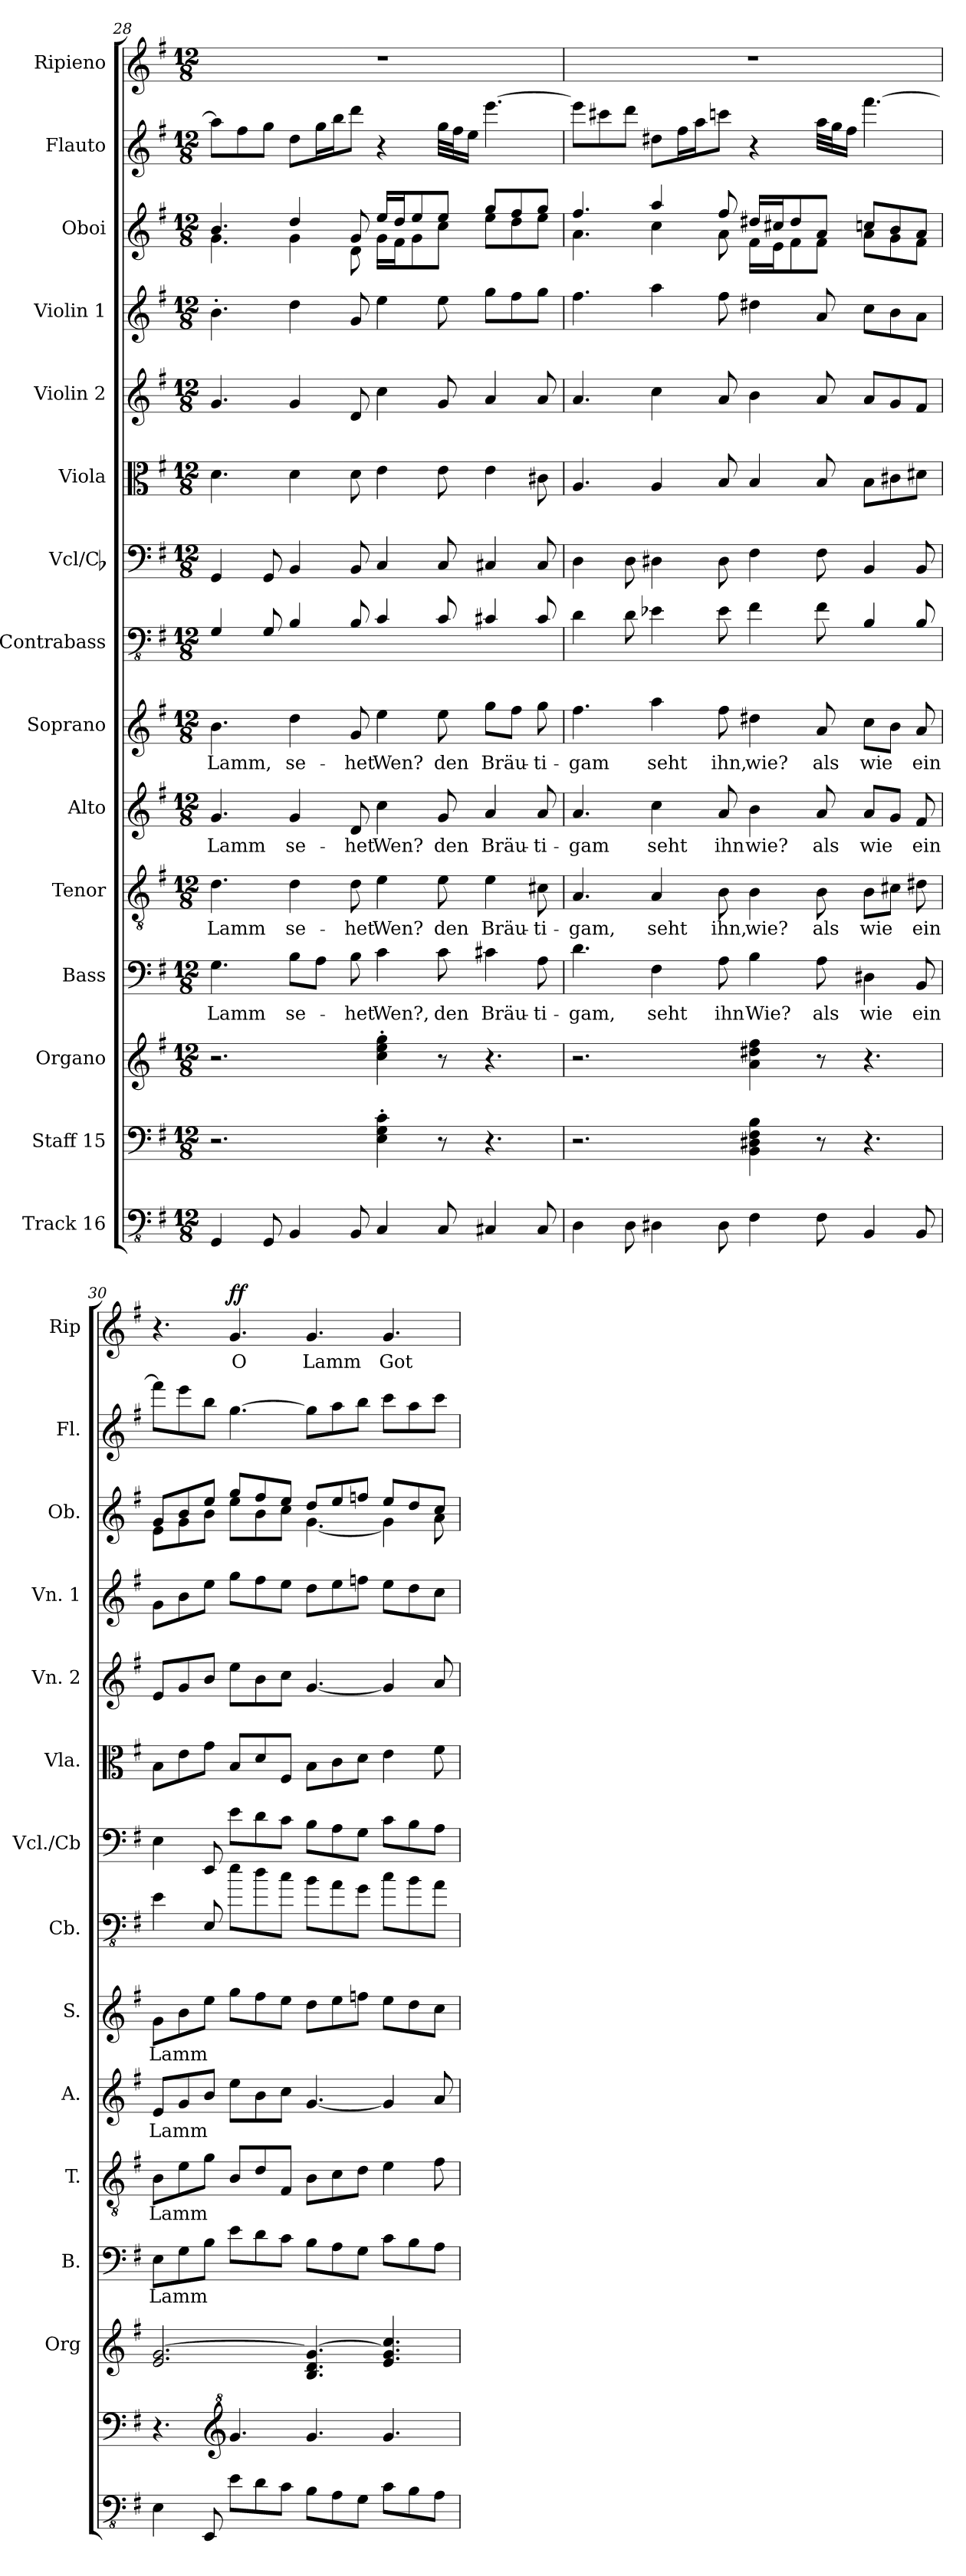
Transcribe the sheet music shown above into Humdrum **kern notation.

**kern	**kern	**kern	**kern	**text	**kern	**text	**kern	**text	**kern	**text	**kern	**kern	**kern	**kern	**kern	**kern	**kern	**kern	**text	**dynam
*part15	*part14	*part13	*part12	*part12	*part11	*part11	*part10	*part10	*part9	*part9	*part8	*part7	*part6	*part5	*part4	*part3	*part2	*part1	*part1	*part1
*staff15	*staff14	*staff13	*staff12	*staff12	*staff11	*staff11	*staff10	*staff10	*staff9	*staff9	*staff8	*staff7	*staff6	*staff5	*staff4	*staff3	*staff2	*staff1	*staff1	*staff1
*I"Track 16	*I"Staff 15	*I"Organo	*I"Bass	*	*I"Tenor	*	*I"Alto	*	*I"Soprano	*	*I"Contrabass	*I"Vcl/Cb	*I"Viola	*I"Violin 2	*I"Violin 1	*I"Oboi	*I"Flauto	*I"Ripieno	*	*
*	*	*I'Org	*I'B.	*	*I'T.	*	*I'A.	*	*I'S.	*	*I'Cb.	*I'Vcl./Cb	*I'Vla.	*I'Vn. 2	*I'Vn. 1	*I'Ob.	*I'Fl.	*I'Rip	*	*
!!LO:PB:g=z
*clefFv4	*clefF4	*clefG2	*clefF4	*	*clefGv2	*	*clefG2	*	*clefG2	*	*clefFv4	*clefF4	*clefC3	*clefG2	*clefG2	*clefG2	*clefG2	*clefG2	*	*
*	*	*	*	*	*	*	*	*	*	*	*ITrd7c12	*	*	*	*	*	*	*	*	*
*k[f#]	*k[f#]	*k[f#]	*k[f#]	*	*k[f#]	*	*k[f#]	*	*k[f#]	*	*k[f#]	*k[f#]	*k[f#]	*k[f#]	*k[f#]	*k[f#]	*k[f#]	*k[f#]	*	*
*M12/8	*M12/8	*M12/8	*M12/8	*	*M12/8	*	*M12/8	*	*M12/8	*	*M12/8	*M12/8	*M12/8	*M12/8	*M12/8	*M12/8	*M12/8	*M12/8	*	*
=28	=28	=28	=28	=28	=28	=28	=28	=28	=28	=28	=28	=28	=28	=28	=28	=28	=28	=28	=28	=28
*	*	*	*	*	*	*	*	*	*	*	*	*	*	*	*	*^	*	*	*	*
4GGG/	2.r	2.r	4.G\	Lamm	4.d\	Lamm	4.g/	Lamm	4.b\	Lamm,	4GGG/	4GG/	4.d\	4.g/	4.b'\	4.b/	4.g\	8aa\L]	1.r	.	.
.	.	.	.	.	.	.	.	.	.	.	.	.	.	.	.	.	.	8ff#\	.	.	.
8GGG/	.	.	.	.	.	.	.	.	.	.	8GGG/	8GG/	.	.	.	.	.	8gg\J	.	.	.
4BBB/	.	.	8B\L	se-	4d\	se-	4g/	se-	4dd\	se-	4BBB/	4BB/	4d\	4g/	4dd\	4dd/	4g\	8dd\L	.	.	.
.	.	.	8A\J	.	.	.	.	.	.	.	.	.	.	.	.	.	.	16gg\L	.	.	.
.	.	.	.	.	.	.	.	.	.	.	.	.	.	.	.	.	.	16bb\J	.	.	.
8BBB/	.	.	8B\	-het	8d\	-het	8d/	-het	8g/	-het	8BBB/	8BB/	8d\	8d/	8g/	8g/	8d\	8ddd\J	.	.	.
4CC/	4E\' 4G\' 4c\'	4cc\' 4ee\' 4gg\'	4c\	Wen?,	4e\	Wen?	4cc\	Wen?	4ee\	Wen?	4CC/	4C/	4e\	4cc\	4ee\	16ee/LL	16g\LL	4r	.	.	.
.	.	.	.	.	.	.	.	.	.	.	.	.	.	.	.	16dd/J	16f#\J	.	.	.	.
.	.	.	.	.	.	.	.	.	.	.	.	.	.	.	.	8ee/	8g\	.	.	.	.
8CC/	8r	8r	8c\	den	8e\	den	8g/	den	8ee\	den	8CC/	8C/	8e\	8g/	8ee\	8ee/J	8cc\J	32gg\LLL	.	.	.
.	.	.	.	.	.	.	.	.	.	.	.	.	.	.	.	.	.	32ff#\J	.	.	.
.	.	.	.	.	.	.	.	.	.	.	.	.	.	.	.	.	.	16ee\JJ	.	.	.
4CC#X/	4.r	4.r	4c#X\	Bräu-	4e\	Bräu-	4a/	Bräu-	8gg\L	Bräu-	4CC#X/	4C#X/	4e\	4a/	8gg\L	8gg/L	8ee\L	[4.eee\	.	.	.
.	.	.	.	.	.	.	.	.	8ff#\J	.	.	.	.	.	8ff#\	8ff#/	8dd\	.	.	.	.
8CC#/	.	.	8A\	-ti-	8c#X\	-ti-	8a/	-ti-	8gg\	-ti-	8CC#/	8C#/	8c#X\	8a/	8gg\J	8gg/J	8ee\J	.	.	.	.
=29	=29	=29	=29	=29	=29	=29	=29	=29	=29	=29	=29	=29	=29	=29	=29	=29	=29	=29	=29	=29	=29
4DD\	2.r	2.r	4.d\	-gam,	4.A/	-gam,	4.a/	-gam	4.ff#\	-gam	4DD\	4D\	4.A/	4.a/	4.ff#\	4.ff#/	4.a\	8eee\L]	1.r	.	.
.	.	.	.	.	.	.	.	.	.	.	.	.	.	.	.	.	.	8ccc#X\	.	.	.
8DD\	.	.	.	.	.	.	.	.	.	.	8DD\	8D\	.	.	.	.	.	8ddd\J	.	.	.
4DD#X\	.	.	4F#\	seht	4A/	seht	4cc\	seht	4aa\	seht	4EE-X\	4D#X\	4A/	4cc\	4aa\	4aa/	4cc\	8dd#X\L	.	.	.
.	.	.	.	.	.	.	.	.	.	.	.	.	.	.	.	.	.	16ff#\L	.	.	.
.	.	.	.	.	.	.	.	.	.	.	.	.	.	.	.	.	.	16aa\J	.	.	.
8DD#\	.	.	8A\	ihn	8B\	ihn,	8a/	ihn	8ff#\	ihn,	8EE-\	8D#\	8B/	8a/	8ff#\	8ff#/	8a\	8cccn\J	.	.	.
4FF#\	4BB\ 4D#X\ 4F#\ 4B\	4a\ 4dd#X\ 4ff#\	4B\	Wie?	4B\	wie?	4b\	wie?	4dd#X\	wie?	4FF#\	4F#\	4B/	4b\	4dd#X\	16dd#X/LL	16f#\LL	4r	.	.	.
.	.	.	.	.	.	.	.	.	.	.	.	.	.	.	.	16cc#X/J	16e\J	.	.	.	.
.	.	.	.	.	.	.	.	.	.	.	.	.	.	.	.	8dd#/	8f#\	.	.	.	.
8FF#\	8r	8r	8A\	als	8B\	als	8a/	als	8a/	als	8FF#\	8F#\	8B/	8a/	8a/	8a/J	8f#\J	32aa\LLL	.	.	.
.	.	.	.	.	.	.	.	.	.	.	.	.	.	.	.	.	.	32gg\J	.	.	.
.	.	.	.	.	.	.	.	.	.	.	.	.	.	.	.	.	.	16ff#\JJ	.	.	.
4BBB/	4.r	4.r	4D#X\	wie	8B\L	wie	8a/L	wie	8cc\L	wie	4BBB/	4BB/	8B\L	8a/L	8cc\L	8ccn/L	8a\L	[4.fff#\	.	.	.
.	.	.	.	.	8c#X\J	.	8g/J	.	8b\J	.	.	.	8c#X\	8g/	8b\	8b/	8g\	.	.	.	.
8BBB/	.	.	8BB/	ein	8d#X\	ein	8f#/	ein	8a/	ein	8BBB/	8BB/	8d#X\J	8f#/J	8a\J	8a/J	8f#\J	.	.	.	.
!!LO:PB:g=z
=30	=30	=30	=30	=30	=30	=30	=30	=30	=30	=30	=30	=30	=30	=30	=30	=30	=30	=30	=30	=30	=30
4EE\	4.r	2.e/ [2.g/	8E\L	Lamm	8B\L	Lamm	8e/L	Lamm	8g\L	Lamm	4EE\	4E\	8B\L	8e/L	8g\L	8g/L	8e\L	8fff#\L]	4.r	.	.
.	.	.	8G\	.	8e\	.	8g/	.	8b\	.	.	.	8e\	8g/	8b\	8b/	8g\	8eee\	.	.	.
8EEE/	.	.	8B\J	.	8g\J	.	8b/J	.	8ee\J	.	8EEE/	8EE/	8g\J	8b/J	8ee\J	8ee/J	8b\J	8bb\J	.	.	.
*	*clefG^2	*	*	*	*	*	*	*	*	*	*	*	*	*	*	*	*	*	*	*	*
!	!	!	!	!	!	!	!	!	!	!	!	!	!	!	!	!	!	!	!	!	!LO:DY:b
8E\L	4.gg/	.	8e\L	.	8B/L	.	8ee\L	.	8gg\L	.	8E\L	8e\L	8B/L	8ee\L	8gg\L	8gg/L	8ee\L	[4.gg\	4.g/	O	ff
8D\	.	.	8d\	.	8d/	.	8b\	.	8ff#\	.	8D\	8d\	8d/	8b\	8ff#\	8ff#/	8b\	.	.	.	.
8C\J	.	.	8c\J	.	8F#/J	.	8cc\J	.	8ee\J	.	8C\J	8c\J	8F#/J	8cc\J	8ee\J	8ee/J	8cc\J	.	.	.	.
8BB\L	4.gg/	4.B/ 4.d/ 4.g/_	8B\L	.	8B\L	.	[4.g/	.	8dd\L	.	8BB\L	8B\L	8B\L	[4.g/	8dd\L	8dd/L	[4.g\	8gg\L]	4.g/	Lamm	.
8AA\	.	.	8A\	.	8c\	.	.	.	8ee\	.	8AA\	8A\	8c\	.	8ee\	8ee/	.	8aa\	.	.	.
8GG\J	.	.	8G\J	.	8d\J	.	.	.	8ffn\J	.	8GG\J	8G\J	8d\J	.	8ffn\J	8ffn/J	.	8bb\J	.	.	.
8C\L	4.gg/	4.e/ 4.g/] 4.cc/	8c\L	.	4e\	.	4g/]	.	8ee\L	.	8C\L	8c\L	4e\	4g/]	8ee\L	8ee/L	4g\]	8ccc\L	4.g/	Got-	.
8BB\	.	.	8B\	.	.	.	.	.	8dd\	.	8BB\	8B\	.	.	8dd\	8dd/	.	8aa\	.	.	.
8AA\J	.	.	8A\J	.	8f#\	.	8a/	.	8cc\J	.	8AA\J	8A\J	8f#\	8a/	8cc\J	8cc/J	8a\	8ccc\J	.	.	.
*	*	*	*	*	*	*	*	*	*	*	*	*	*	*	*	*v	*v	*	*	*	*
=	=	=	=	=	=	=	=	=	=	=	=	=	=	=	=	=	=	=	=	=
*-	*-	*-	*-	*-	*-	*-	*-	*-	*-	*-	*-	*-	*-	*-	*-	*-	*-	*-	*-	*-
